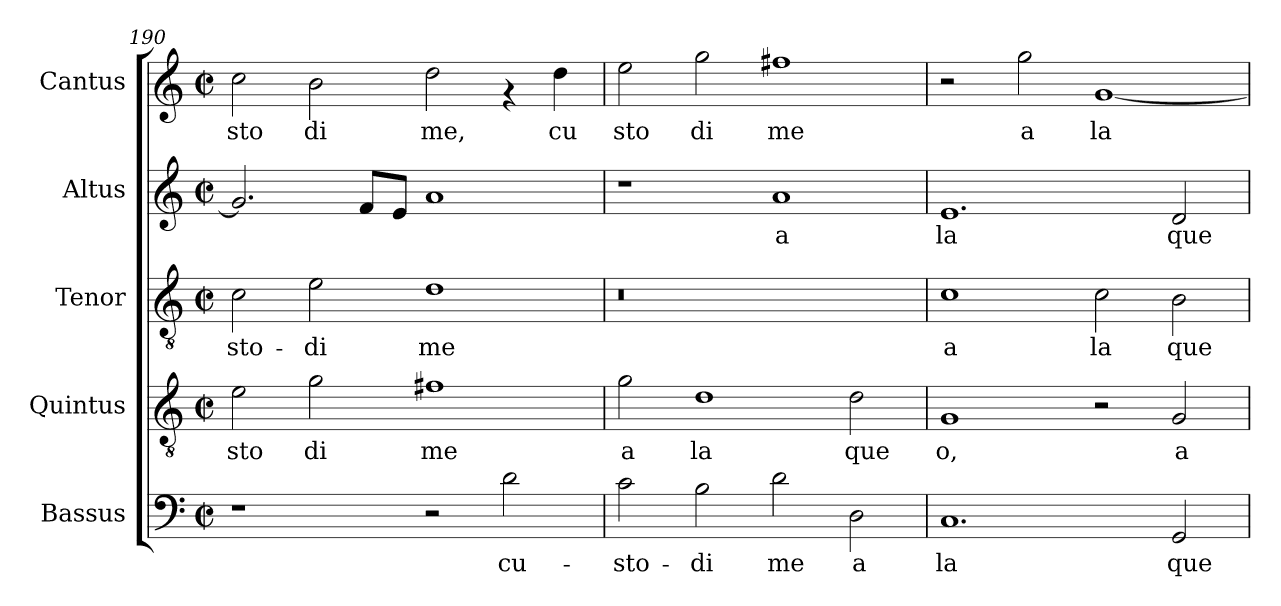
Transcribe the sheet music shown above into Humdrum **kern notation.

**kern	**text	**kern	**text	**kern	**text	**kern	**text	**kern	**text
*part5	*part5	*part4	*part4	*part3	*part3	*part2	*part2	*part1	*part1
*staff5	*staff5	*staff4	*staff4	*staff3	*staff3	*staff2	*staff2	*staff1	*staff1
*I"Bassus	*	*I"Quintus	*	*I"Tenor	*	*I"Altus	*	*I"Cantus	*
*I'Bassus	*	*I'Quintus	*	*I'Tenor	*	*I'Altus	*	*I'Cantus	*
*clefF4	*	*clefGv2	*	*clefGv2	*	*clefG2	*	*clefG2	*
*k[]	*	*k[]	*	*k[]	*	*k[]	*	*k[]	*
*C:	*	*C:	*	*C:	*	*C:	*	*C:	*
*M2/2	*	*M2/2	*	*M2/2	*	*M2/2	*	*M2/2	*
*met(c|)	*	*met(c|)	*	*met(c|)	*	*met(c|)	*	*met(c|)	*
=190	=190	=190	=190	=190	=190	=190	=190	=190	=190
!	!	!	!LO:LY:b:cj	!	!LO:LY:b:cj	!	!LO:LY:b:cj	!	!LO:LY:b:cj
1r	.	2e\	sto	2c\	-sto-	2.g/]	.	2cc\	sto
!	!	!	!LO:LY:b:cj	!	!LO:LY:b:cj	!	!	!	!LO:LY:b:cj
.	.	2g\	di	2e\	-di	.	.	2b\	di
!	!	!	!	!	!	!	!LO:LY:b:cj	!	!
.	.	.	.	.	.	8f/L	.	.	.
!	!	!	!	!	!	!	!LO:LY:b:cj	!	!
.	.	.	.	.	.	8e/J	.	.	.
!	!	!	!LO:LY:b:cj	!	!LO:LY:b:cj	!	!LO:LY:b:cj	!	!LO:LY:b:cj
2r	.	1f#X	me	1d	me	1a	.	2dd\	me,
!	!LO:LY:b:cj	!	!	!	!	!	!	!	!
2d\	cu-	.	.	.	.	.	.	4rf	.
!	!	!	!	!	!	!	!	!	!LO:LY:b:cj
.	.	.	.	.	.	.	.	4dd\	cu
=191	=191	=191	=191	=191	=191	=191	=191	=191	=191
!	!LO:LY:b:cj	!	!LO:LY:b:cj	!	!	!	!	!	!LO:LY:b:cj
2c\	-sto-	2g\	a	0r	.	1r	.	2ee\	sto
!	!LO:LY:b:cj	!	!LO:LY:b:cj	!	!	!	!	!	!LO:LY:b:cj
2B\	-di	1d	la	.	.	.	.	2gg\	di
!	!LO:LY:b:cj	!	!	!	!	!	!LO:LY:b:cj	!	!LO:LY:b:cj
2d\	me	.	.	.	.	1a	a	1ff#X	me
!	!LO:LY:b:cj	!	!LO:LY:b:cj	!	!	!	!	!	!
2D\	a	2d\	que	.	.	.	.	.	.
!!LO:LB:g=z
=192	=192	=192	=192	=192	=192	=192	=192	=192	=192
!	!LO:LY:b:cj	!	!LO:LY:b:cj	!	!LO:LY:b:cj	!	!LO:LY:b:cj	!	!
1.C	la	1G	o,	1c	a	1.e	la	2r	.
!	!	!	!	!	!	!	!	!	!LO:LY:b:cj
.	.	.	.	.	.	.	.	2gg\	a
!	!	!	!	!	!LO:LY:b:cj	!	!	!	!LO:LY:b:cj
.	.	2r	.	2c\	la	.	.	[<1g	la-
!	!LO:LY:b:cj	!	!LO:LY:b:cj	!	!LO:LY:b:cj	!	!LO:LY:b:cj	!	!
2GG/	que	2G/	a	2B\	que	2d/	que	.	.
=	=	=	=	=	=	=	=	=	=
*-	*-	*-	*-	*-	*-	*-	*-	*-	*-
